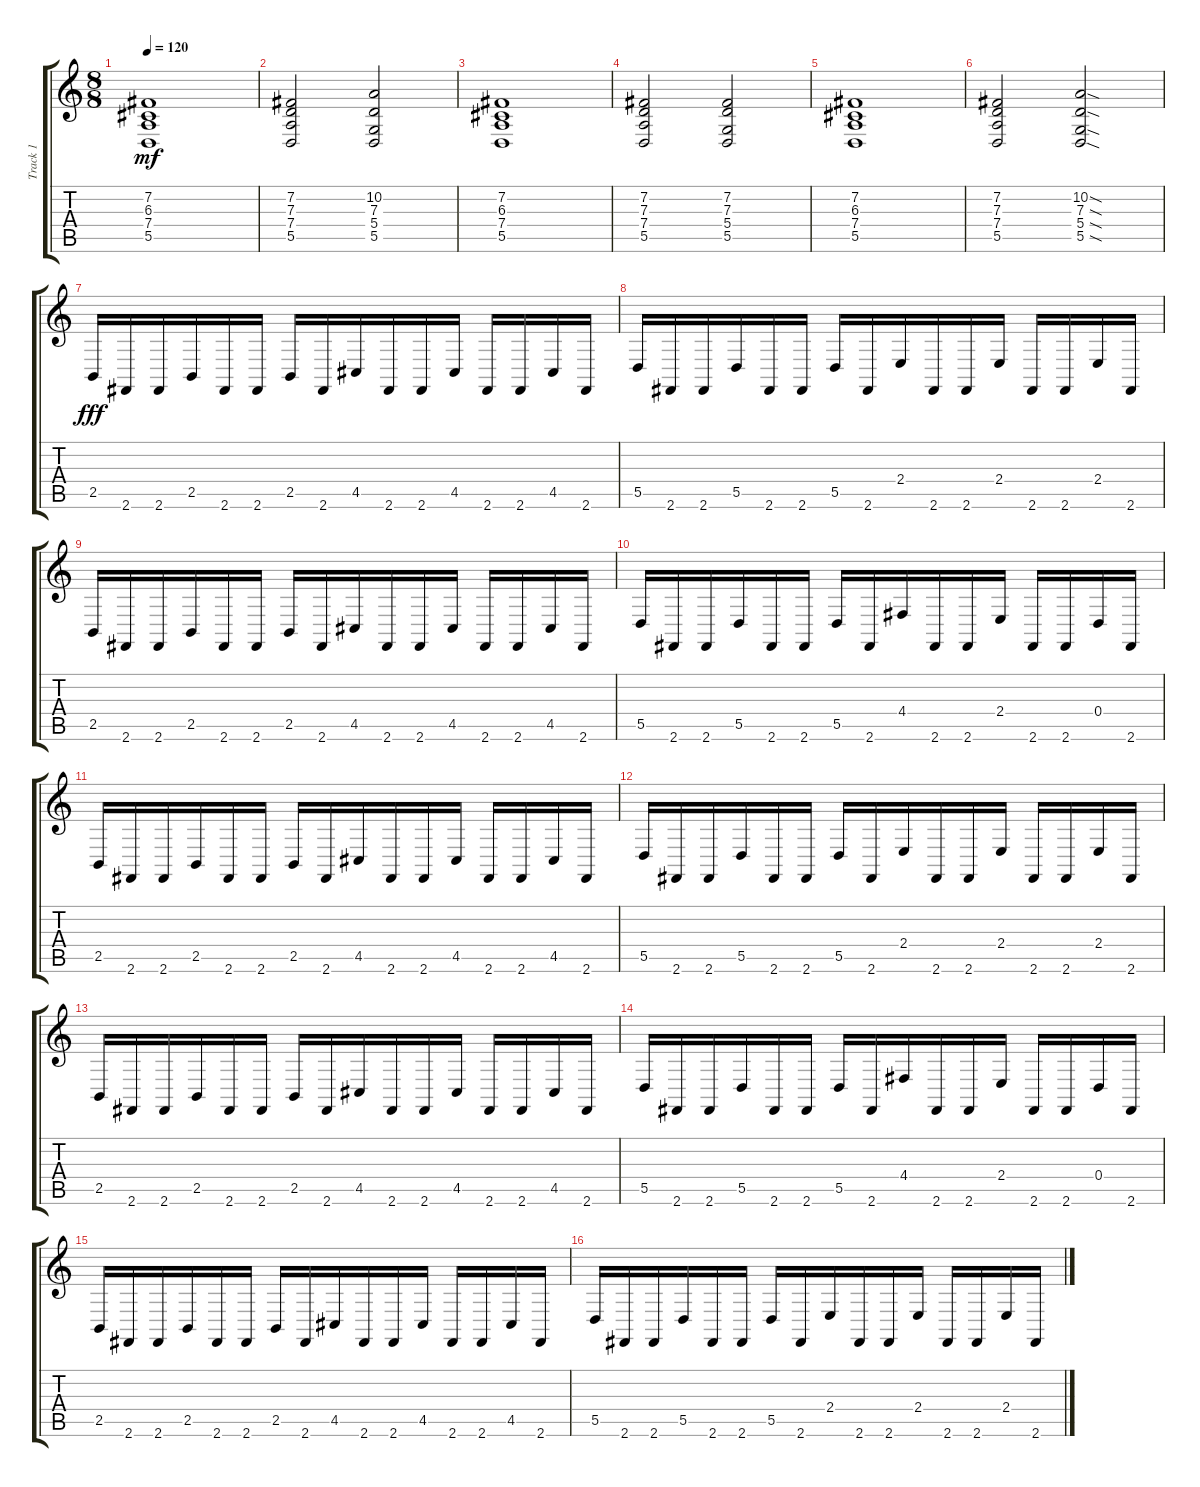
\track ("Track 1" "Track 1") {instrument lead1square}
\staff {score tabs}
\tuning (E4 B3 G3 D3 A2 E2) {hide}
\ts (8 8)
\tempo 120
\clef g2
\ks c
(7.2 6.3 7.4 5.5).1{dy mf} |
(7.2 7.3 7.4 5.5).2 (10.2 7.3 5.4 5.5).2 |
(7.2 6.3 7.4 5.5).1 |
(7.2 7.3 7.4 5.5).2 (7.2 7.3 5.4 5.5).2 |
(7.2 6.3 7.4 5.5).1 |
(7.2 7.3 7.4 5.5).2 (10.2{sod} 7.3{sod} 5.4{sod} 5.5{sod}).2 |
2.5.16{dy fff} 2.6.16 2.6.16 2.5.16 2.6.16 2.6.16 2.5.16 2.6.16 4.5.16 2.6.16 2.6.16 4.5.16 2.6.16 2.6.16 4.5.16 2.6.16 |
5.5.16 2.6.16 2.6.16 5.5.16 2.6.16 2.6.16 5.5.16 2.6.16 2.4.16 2.6.16 2.6.16 2.4.16 2.6.16 2.6.16 2.4.16 2.6.16 |
2.5.16 2.6.16 2.6.16 2.5.16 2.6.16 2.6.16 2.5.16 2.6.16 4.5.16 2.6.16 2.6.16 4.5.16 2.6.16 2.6.16 4.5.16 2.6.16 |
5.5.16 2.6.16 2.6.16 5.5.16 2.6.16 2.6.16 5.5.16 2.6.16 4.4.16 2.6.16 2.6.16 2.4.16 2.6.16 2.6.16 0.4.16 2.6.16 |
2.5.16 2.6.16 2.6.16 2.5.16 2.6.16 2.6.16 2.5.16 2.6.16 4.5.16 2.6.16 2.6.16 4.5.16 2.6.16 2.6.16 4.5.16 2.6.16 |
5.5.16 2.6.16 2.6.16 5.5.16 2.6.16 2.6.16 5.5.16 2.6.16 2.4.16 2.6.16 2.6.16 2.4.16 2.6.16 2.6.16 2.4.16 2.6.16 |
2.5.16 2.6.16 2.6.16 2.5.16 2.6.16 2.6.16 2.5.16 2.6.16 4.5.16 2.6.16 2.6.16 4.5.16 2.6.16 2.6.16 4.5.16 2.6.16 |
5.5.16 2.6.16 2.6.16 5.5.16 2.6.16 2.6.16 5.5.16 2.6.16 4.4.16 2.6.16 2.6.16 2.4.16 2.6.16 2.6.16 0.4.16 2.6.16 |
2.5.16 2.6.16 2.6.16 2.5.16 2.6.16 2.6.16 2.5.16 2.6.16 4.5.16 2.6.16 2.6.16 4.5.16 2.6.16 2.6.16 4.5.16 2.6.16 |
5.5.16 2.6.16 2.6.16 5.5.16 2.6.16 2.6.16 5.5.16 2.6.16 2.4.16 2.6.16 2.6.16 2.4.16 2.6.16 2.6.16 2.4.16 2.6.16
